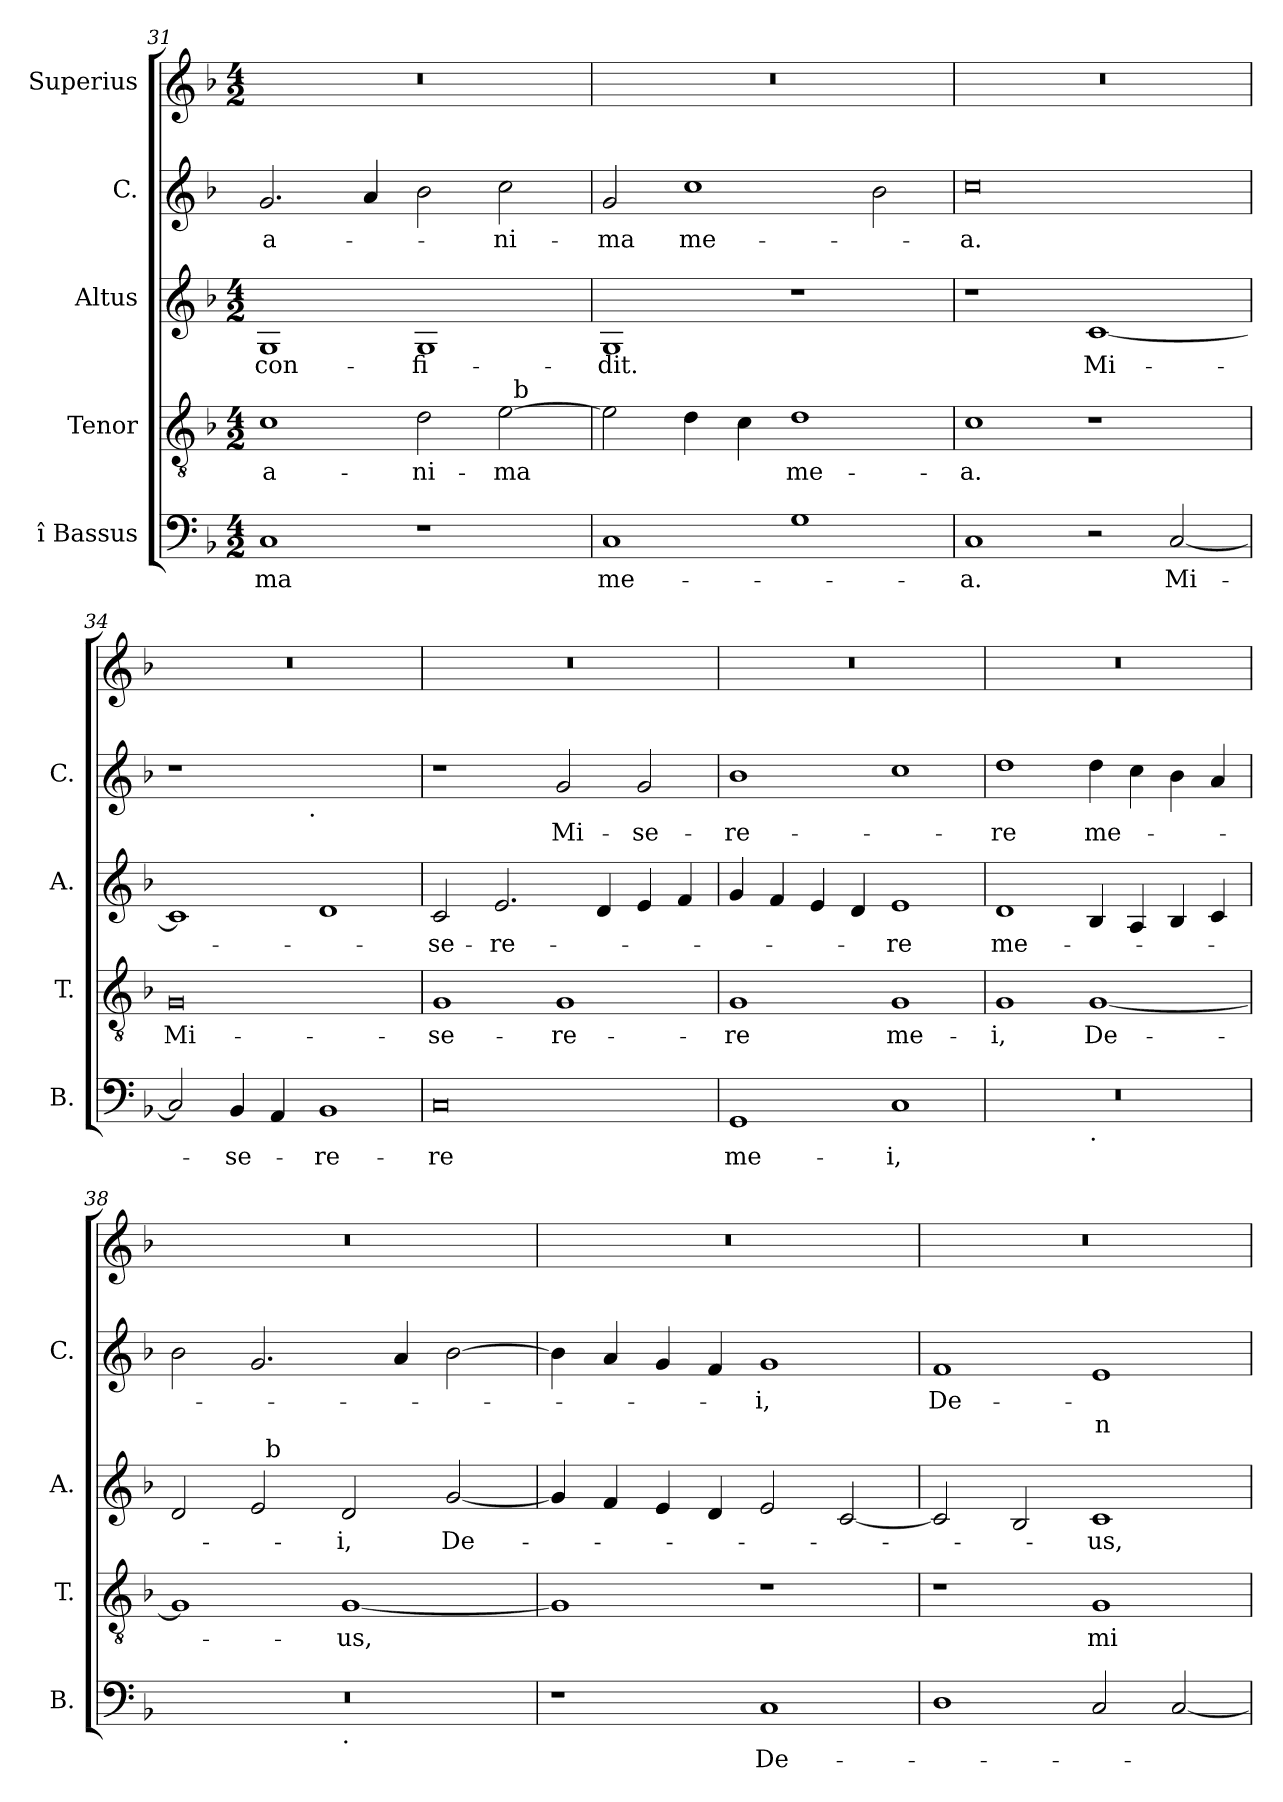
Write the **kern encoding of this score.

**kern	**text	**kern	**text	**kern	**text	**kern	**text	**text	**kern
*part5	*part5	*part4	*part4	*part3	*part3	*part2	*part2	*part2	*part1
*staff5	*staff5	*staff4	*staff4	*staff3	*staff3	*staff2	*staff2	*staff2	*staff1
*I"î Bassus	*	*I"Tenor	*	*I"Altus	*	*I"C.	*	*	*I"Superius
*I'B.	*	*I'T.	*	*I'A.	*	*I'C.	*	*	*
*clefF4	*	*clefGv2	*	*clefG2	*	*clefG2	*	*	*clefG2
*k[b-]	*	*k[b-]	*	*k[b-]	*	*k[b-]	*	*	*k[b-]
*F:	*	*F:	*	*F:	*	*F:	*	*	*F:
*M4/2	*	*M4/2	*	*M4/2	*	*	*	*	*M4/2
=31	=31	=31	=31	=31	=31	=31	=31	=31	=31
!	!LO:LY:b	!	!LO:LY:b:rj	!	!LO:LY:b	!	!LO:LY:b	!	!
*	*	*^	*	*	*	*	*	*	*
1C	-ma	1c	1ryy	a-	1G	con-	2.g/	a-	.	0r
.	.	.	.	.	.	.	4a/	.	.	.
!	!	!	!	!LO:LY:b	!	!LO:LY:b	!	!	!	!
1r	.	2d\	2ryy	-ni-	1G	-fi-	2b-\	.	.	.
!	!	!	!	!LO:LY:b	!	!	!	!LO:LY:b	!	!
.	.	[>2e\	32ryy	-ma	.	.	2cc\	-ni-	.	.
!	!	!	!LO:TX:a:t=b	!	!	!	!	!	!	!
.	.	.	4...ryy	.	.	.	.	.	.	.
=32	=32	=32	=32	=32	=32	=32	=32	=32	=32	=32
!	!LO:LY:b	!	!	!	!	!LO:LY:b	!	!LO:LY:b	!	!
*	*	*v	*v	*	*	*	*	*	*	*
1C	me-	2e\]	.	1G	-dit.	2g/	-ma	.	0r
!	!	!	!	!	!	!	!LO:LY:b	!	!
.	.	4d\	.	.	.	1cc	me-	.	.
.	.	4c\	.	.	.	.	.	.	.
!	!	!	!LO:LY:b	!	!	!	!	!	!
1G	.	1d	me-	1r	.	.	.	.	.
.	.	.	.	.	.	2b-\	.	.	.
=33	=33	=33	=33	=33	=33	=33	=33	=33	=33
!	!LO:LY:b	!	!LO:LY:b	!	!	!	!LO:LY:b	!	!
1C	-a.	1c	-a.	1r	.	0cc	-a.	.	0r
!	!	!	!	!	!LO:LY:b	!	!	!	!
2r	.	1r	.	[<1c	Mi-	.	.	.	.
!	!LO:LY:b	!	!	!	!	!	!	!	!
[<2C/	Mi-	.	.	.	.	.	.	.	.
=34	=34	=34	=34	=34	=34	=34	=34	=34	=34
!	!	!	!LO:LY:b	!	!	!	!	!	!
*	*	*	*	*	*	*^	*	*	*
2C/]	.	0G	Mi-	1c]	.	1r	2ryy	.	.	0r
!	!LO:LY:b	!	!	!	!	!	!	!	!	!
4BB-/	-se-	.	.	.	.	.	4...ryy	.	.	.
4AA/	.	.	.	.	.	.	.	.	.	.
!	!	!	!	!	!	!	!LO:TX:b:t=.	!	!	!
.	.	.	.	.	.	.	1ryy	.	.	.
!	!LO:LY:b	!	!	!	!	!	!	!	!	!
1BB-	-re-	.	.	1d	.	1ryy	.	.	.	.
.	.	.	.	.	.	.	32ryy	.	.	.
!!LO:LB:g=z
=35	=35	=35	=35	=35	=35	=35	=35	=35	=35	=35
!	!LO:LY:b:rj	!	!LO:LY:b	!	!LO:LY:b	!	!	!	!	!
*	*	*	*	*	*	*v	*v	*	*	*
0C	-re	1G	-se-	2c/	-se-	1r	.	.	0r
!	!	!	!	!	!LO:LY:b	!	!	!	!
.	.	.	.	2.e/	-re-	.	.	.	.
!	!	!	!LO:LY:b	!	!	!	!LO:LY:b	!	!
.	.	1G	-re-	.	.	2g/	Mi-	.	.
.	.	.	.	4d/	.	.	.	.	.
!	!	!	!	!	!	!	!LO:LY:b	!	!
.	.	.	.	4e/	.	2g/	-se-	.	.
.	.	.	.	4f/	.	.	.	.	.
=36	=36	=36	=36	=36	=36	=36	=36	=36	=36
!	!LO:LY:b	!	!LO:LY:b	!	!	!	!LO:LY:b	!	!
1GG	me-	1G	-re	4g/	.	1b-	-re-	.	0r
.	.	.	.	4f/	.	.	.	.	.
.	.	.	.	4e/	.	.	.	.	.
.	.	.	.	4d/	.	.	.	.	.
!	!LO:LY:b	!	!LO:LY:b	!	!LO:LY:b	!	!	!	!
1C	-i,	1G	me-	1e	-re	1cc	.	.	.
=37	=37	=37	=37	=37	=37	=37	=37	=37	=37
!	!	!	!LO:LY:b	!	!LO:LY:b	!	!LO:LY:b	!	!
*^	*	*	*	*	*	*	*	*	*
0r	1ryy	.	1G	-i,	1d	me-	1dd	-re	.	0r
!	!LO:TX:b:t=.	!	!	!	!	!	!	!	!	!
!	!	!	!	!LO:LY:b	!	!	!	!LO:LY:b	!	!
.	1ryy	.	[<1G	De-	4B-/	.	4dd\	me-	.	.
.	.	.	.	.	4A/	.	4cc\	.	.	.
.	.	.	.	.	4B-/	.	4b-\	.	.	.
.	.	.	.	.	4c/	.	4a/	.	.	.
=38	=38	=38	=38	=38	=38	=38	=38	=38	=38	=38
*	*	*	*	*	*^	*	*	*	*	*
0r	1ryy	.	1G]	.	2d/	2ryy	.	2b-\	.	.	0r
.	.	.	.	.	2e/	32ryy	.	2.g/	.	.	.
!	!	!	!	!	!	!LO:TX:a:t=b	!	!	!	!	!
.	.	.	.	.	.	1ryy	.	.	.	.	.
!	!LO:TX:b:t=.	!	!	!	!	!	!	!	!	!	!
!	!	!	!	!LO:LY:b	!	!	!LO:LY:b	!	!	!	!
.	1ryy	.	[<1G	-us,	2d/	.	-i,	.	.	.	.
.	.	.	.	.	.	.	.	4a/	.	.	.
!	!	!	!	!	!	!	!LO:LY:b	!	!	!	!
.	.	.	.	.	[<2g/	.	De-	[>2b-\	.	.	.
.	.	.	.	.	.	4...ryy	.	.	.	.	.
*v	*v	*	*	*	*v	*v	*	*	*	*	*
=39	=39	=39	=39	=39	=39	=39	=39	=39	=39
1r	.	1G]	.	4g/]	.	4b-\]	.	.	0r
.	.	.	.	4f/	.	4a/	.	.	.
.	.	.	.	4e/	.	4g/	.	.	.
.	.	.	.	4d/	.	4f/	.	.	.
!	!LO:LY:b	!	!	!	!	!	!LO:LY:b	!	!
1C	De-	1r	.	2e/	.	1g	-i,	.	.
.	.	.	.	[<2c/	.	.	.	.	.
!!LO:LB:g=z
=40	=40	=40	=40	=40	=40	=40	=40	=40	=40
!	!	!	!	!	!	!	!LO:LY:b	!	!
1D	.	1r	.	2c/]	.	1f	De-	.	0r
.	.	.	.	2B-/	.	.	.	.	.
!	!	!	!LO:LY:b	!	!LO:LY:b	!	!	!LO:LY:b:rj	!
2C/	.	1G	mi-	1c	-us,	1e	.	n	.
[<2C/	.	.	.	.	.	.	.	.	.
=	=	=	=	=	=	=	=	=	=
*-	*-	*-	*-	*-	*-	*-	*-	*-	*-
